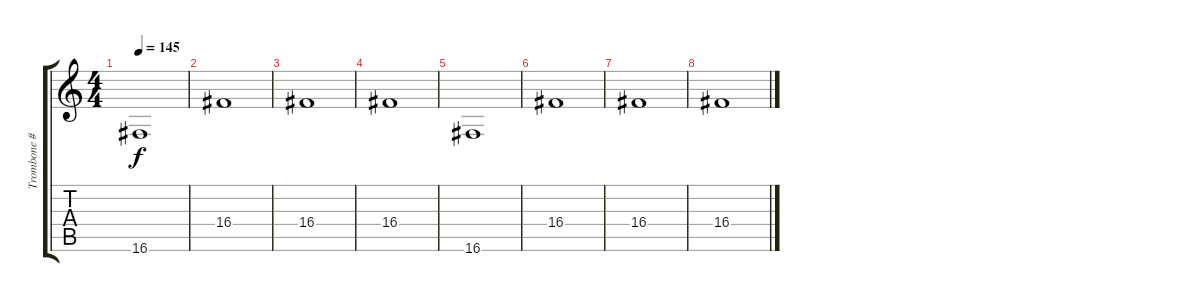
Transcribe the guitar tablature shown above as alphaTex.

\track ("Trombone #2" "Trombone #") {instrument trombone}
\staff {score tabs}
\tuning (E4 B3 G3 D3 A2 D2) {hide}
\ts (4 4)
\tempo 145
\clef g2
\ks c
16.6.1{dy f} |
16.4.1 |
16.4.1 |
16.4.1 |
16.6.1 |
16.4.1 |
16.4.1 |
16.4.1
